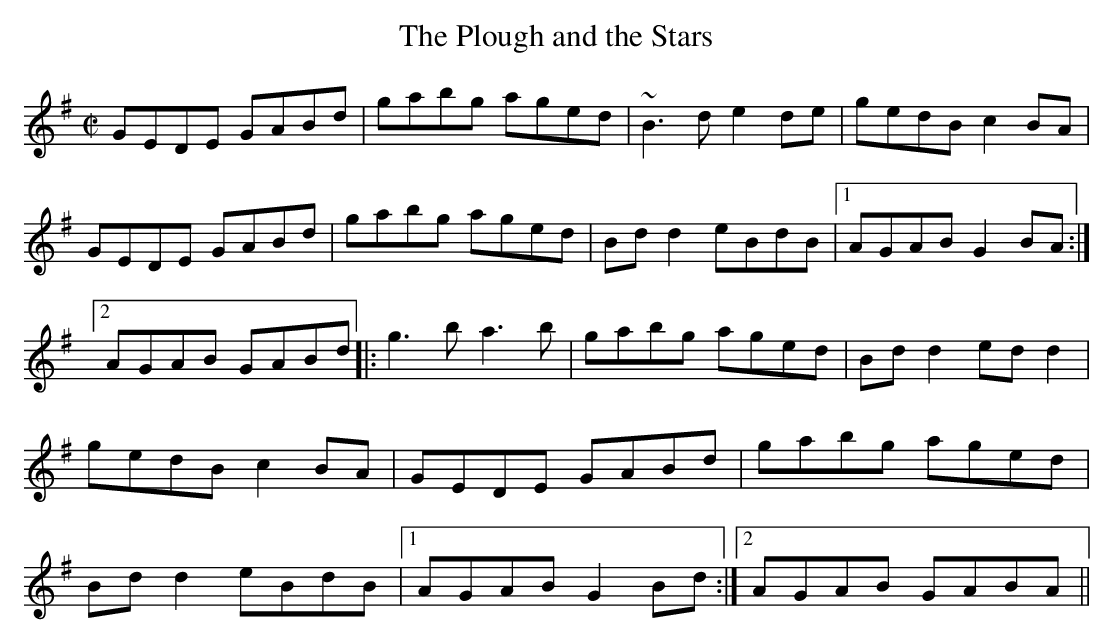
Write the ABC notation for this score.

X:1
T:Plough and the Stars, The
M:C|
K:G
GEDE GABd|gabg aged|~B3d e2de|gedB c2BA|\
GEDE GABd|gabg aged|Bdd2 eBdB|1 AGAB G2BA:|2 AGAB GABd|:\
g3b a3b|gabg aged|Bdd2 edd2|gedB c2BA|\
GEDE GABd|gabg aged|Bdd2 eBdB|1 AGAB G2Bd:|2 AGAB GABA||
